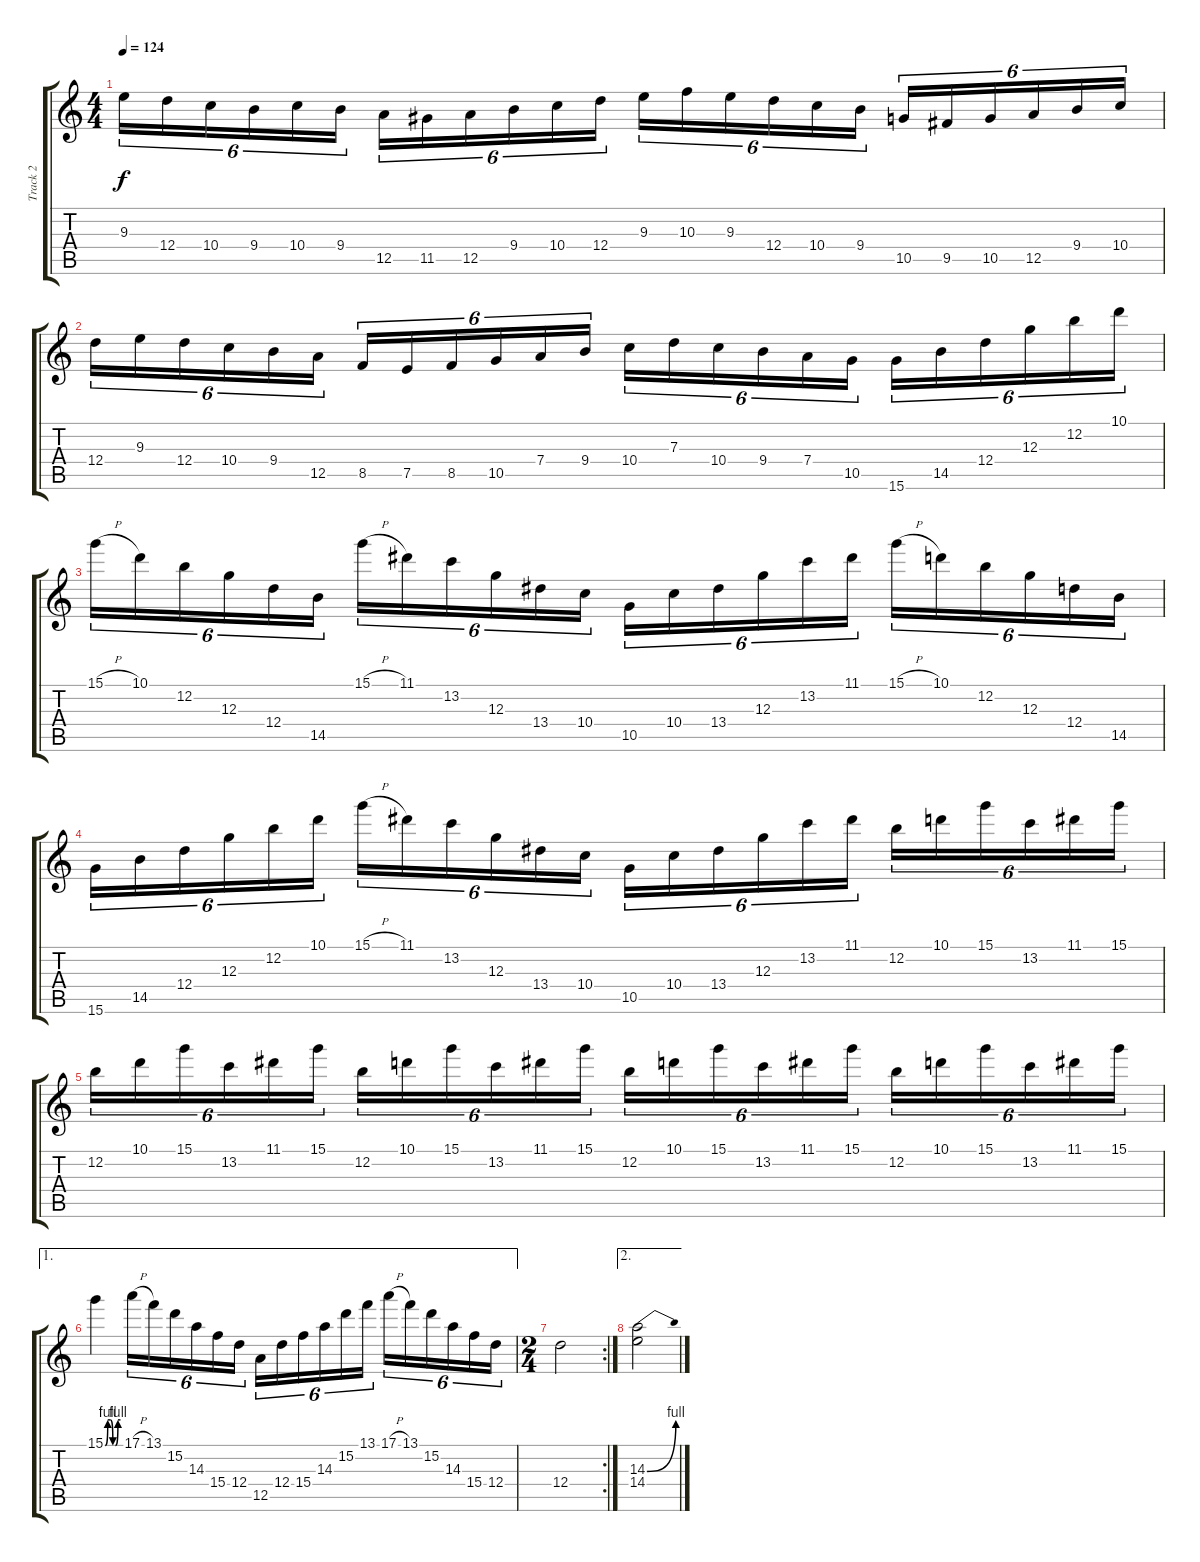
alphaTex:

\track ("Track 2" "Track 2") {instrument distortionguitar}
\staff {score tabs}
\tuning (E4 B3 G3 D3 A2 E2) {hide}
\ts (4 4)
\tempo 124
\clef g2
\ks c
9.3.16{tu (6 4) dy f} 12.4.16{tu (6 4)} 10.4.16{tu (6 4)} 9.4.16{tu (6 4)} 10.4.16{tu (6 4)} 9.4.16{tu (6 4)} 12.5.16{tu (6 4)} 11.5.16{tu (6 4)} 12.5.16{tu (6 4)} 9.4.16{tu (6 4)} 10.4.16{tu (6 4)} 12.4.16{tu (6 4)} 9.3.16{tu (6 4)} 10.3.16{tu (6 4)} 9.3.16{tu (6 4)} 12.4.16{tu (6 4)} 10.4.16{tu (6 4)} 9.4.16{tu (6 4)} 10.5.16{tu (6 4)} 9.5.16{tu (6 4)} 10.5.16{tu (6 4)} 12.5.16{tu (6 4)} 9.4.16{tu (6 4)} 10.4.16{tu (6 4)} |
12.4.16{tu (6 4)} 9.3.16{tu (6 4)} 12.4.16{tu (6 4)} 10.4.16{tu (6 4)} 9.4.16{tu (6 4)} 12.5.16{tu (6 4)} 8.5.16{tu (6 4)} 7.5.16{tu (6 4)} 8.5.16{tu (6 4)} 10.5.16{tu (6 4)} 7.4.16{tu (6 4)} 9.4.16{tu (6 4)} 10.4.16{tu (6 4)} 7.3.16{tu (6 4)} 10.4.16{tu (6 4)} 9.4.16{tu (6 4)} 7.4.16{tu (6 4)} 10.5.16{tu (6 4)} 15.6.16{tu (6 4)} 14.5.16{tu (6 4)} 12.4.16{tu (6 4)} 12.3.16{tu (6 4)} 12.2.16{tu (6 4)} 10.1.16{tu (6 4)} |
15.1{h}.16{tu (6 4)} 10.1.16{tu (6 4)} 12.2.16{tu (6 4)} 12.3.16{tu (6 4)} 12.4.16{tu (6 4)} 14.5.16{tu (6 4)} 15.1{h}.16{tu (6 4)} 11.1.16{tu (6 4)} 13.2.16{tu (6 4)} 12.3.16{tu (6 4)} 13.4.16{tu (6 4)} 10.4.16{tu (6 4)} 10.5.16{tu (6 4)} 10.4.16{tu (6 4)} 13.4.16{tu (6 4)} 12.3.16{tu (6 4)} 13.2.16{tu (6 4)} 11.1.16{tu (6 4)} 15.1{h}.16{tu (6 4)} 10.1.16{tu (6 4)} 12.2.16{tu (6 4)} 12.3.16{tu (6 4)} 12.4.16{tu (6 4)} 14.5.16{tu (6 4)} |
15.6.16{tu (6 4)} 14.5.16{tu (6 4)} 12.4.16{tu (6 4)} 12.3.16{tu (6 4)} 12.2.16{tu (6 4)} 10.1.16{tu (6 4)} 15.1{h}.16{tu (6 4)} 11.1.16{tu (6 4)} 13.2.16{tu (6 4)} 12.3.16{tu (6 4)} 13.4.16{tu (6 4)} 10.4.16{tu (6 4)} 10.5.16{tu (6 4)} 10.4.16{tu (6 4)} 13.4.16{tu (6 4)} 12.3.16{tu (6 4)} 13.2.16{tu (6 4)} 11.1.16{tu (6 4)} 12.2.16{tu (6 4)} 10.1.16{tu (6 4)} 15.1.16{tu (6 4)} 13.2.16{tu (6 4)} 11.1.16{tu (6 4)} 15.1.16{tu (6 4)} |
12.2.16{tu (6 4)} 10.1.16{tu (6 4)} 15.1.16{tu (6 4)} 13.2.16{tu (6 4)} 11.1.16{tu (6 4)} 15.1.16{tu (6 4)} 12.2.16{tu (6 4)} 10.1.16{tu (6 4)} 15.1.16{tu (6 4)} 13.2.16{tu (6 4)} 11.1.16{tu (6 4)} 15.1.16{tu (6 4)} 12.2.16{tu (6 4)} 10.1.16{tu (6 4)} 15.1.16{tu (6 4)} 13.2.16{tu (6 4)} 11.1.16{tu (6 4)} 15.1.16{tu (6 4)} 12.2.16{tu (6 4)} 10.1.16{tu (6 4)} 15.1.16{tu (6 4)} 13.2.16{tu (6 4)} 11.1.16{tu (6 4)} 15.1.16{tu (6 4)} |
\ae 1
15.1{be (custom 0 0 10 4 20 4 30 0 40 0 50 4 60 4)}.4 17.1{h}.16{tu (6 4)} 13.1.16{tu (6 4)} 15.2.16{tu (6 4)} 14.3.16{tu (6 4)} 15.4.16{tu (6 4)} 12.4.16{tu (6 4)} 12.5.16{tu (6 4)} 12.4.16{tu (6 4)} 15.4.16{tu (6 4)} 14.3.16{tu (6 4)} 15.2.16{tu (6 4)} 13.1.16{tu (6 4)} 17.1{h}.16{tu (6 4)} 13.1.16{tu (6 4)} 15.2.16{tu (6 4)} 14.3.16{tu (6 4)} 15.4.16{tu (6 4)} 12.4.16{tu (6 4)} |
\rc 2
\ts (2 4)
12.4.2 |
\ae 2
(14.3{be (bend 0 0 60 4)} 14.4).2
